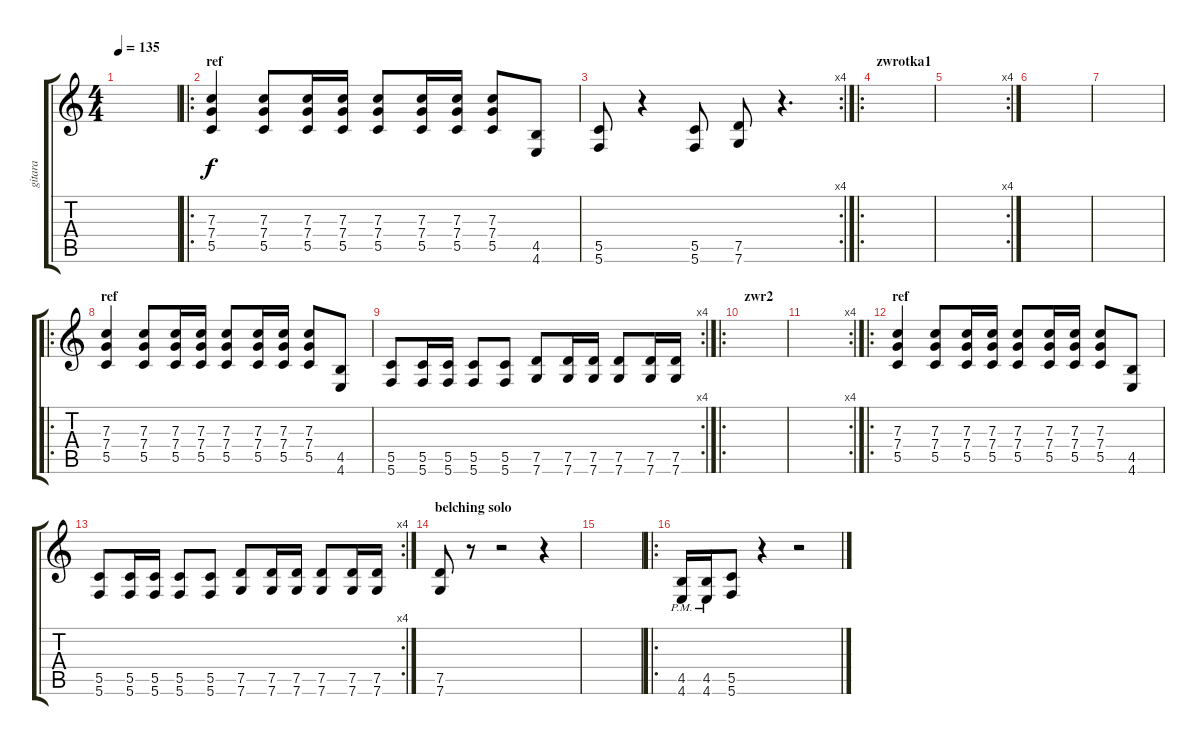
\track ("gitara" "gitara") {instrument distortionguitar}
\staff {score tabs}
\tuning (D4 A3 F3 C3 G2 C2) {hide}
\ts (4 4)
\tempo 135
\clef g2
\ks c
|
\ro
\section ("" "ref")
(7.3 7.4 5.5).4 (7.3 7.4 5.5).8 (7.3 7.4 5.5).16 (7.3 7.4 5.5).16 (7.3 7.4 5.5).8 (7.3 7.4 5.5).16 (7.3 7.4 5.5).16 (7.3 7.4 5.5).8 (4.5 4.6).8 |
\rc 4
(5.5 5.6).8 r.4 (5.5 5.6).8 (7.5 7.6).8 r.4{d} |
\ro
\section ("" "zwrotka1")
|
\rc 4
|
|
|
\ro
\section ("" "ref")
(7.3 7.4 5.5).4 (7.3 7.4 5.5).8 (7.3 7.4 5.5).16 (7.3 7.4 5.5).16 (7.3 7.4 5.5).8 (7.3 7.4 5.5).16 (7.3 7.4 5.5).16 (7.3 7.4 5.5).8 (4.5 4.6).8 |
\rc 4
(5.5 5.6).8 (5.5 5.6).16 (5.5 5.6).16 (5.5 5.6).8 (5.5 5.6).8 (7.5 7.6).8 (7.5 7.6).16 (7.5 7.6).16 (7.5 7.6).8 (7.5 7.6).16 (7.5 7.6).16 |
\ro
\section ("" "zwr2")
|
\rc 4
|
\ro
\section ("" "ref")
(7.3 7.4 5.5).4 (7.3 7.4 5.5).8 (7.3 7.4 5.5).16 (7.3 7.4 5.5).16 (7.3 7.4 5.5).8 (7.3 7.4 5.5).16 (7.3 7.4 5.5).16 (7.3 7.4 5.5).8 (4.5 4.6).8 |
\rc 4
(5.5 5.6).8 (5.5 5.6).16 (5.5 5.6).16 (5.5 5.6).8 (5.5 5.6).8 (7.5 7.6).8 (7.5 7.6).16 (7.5 7.6).16 (7.5 7.6).8 (7.5 7.6).16 (7.5 7.6).16 |
\section ("" "belching solo")
(7.5 7.6).8 r.8 r.2 r.4 |
|
\ro
(4.5{pm} 4.6{pm}).16 (4.5{pm} 4.6{pm}).16 (5.5 5.6).8 r.4 r.2
